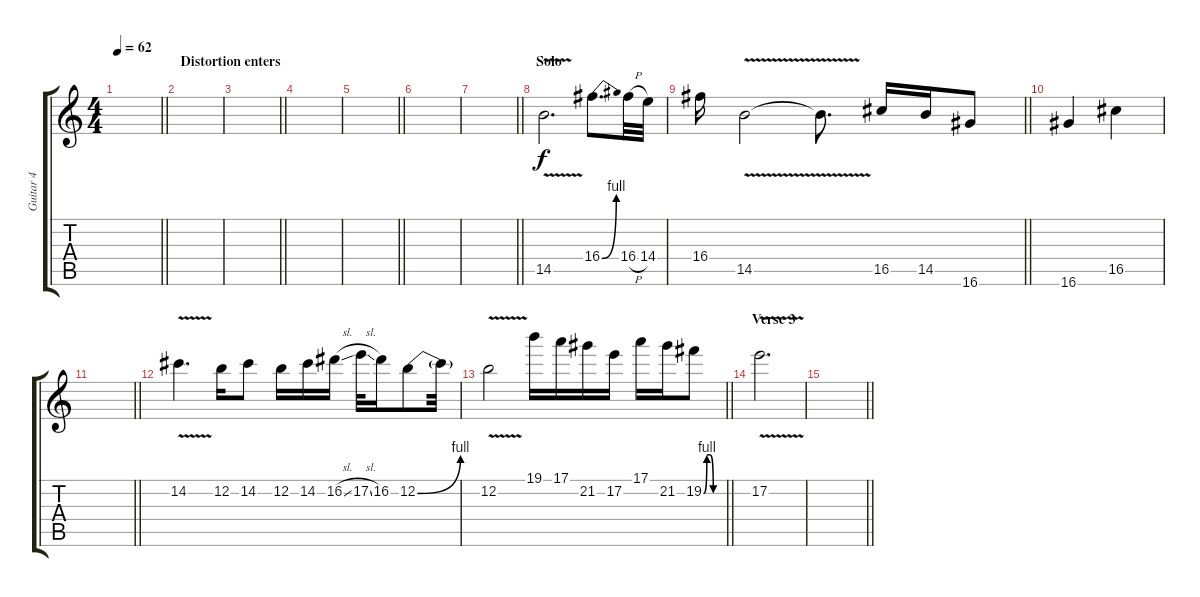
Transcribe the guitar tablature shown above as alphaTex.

\track ("Guitar 4" "Guitar 4") {instrument overdrivenguitar}
\staff {score tabs}
\tuning (E4 B3 G3 D3 A2 E2) {hide}
\ts (4 4)
\tempo 62
\clef g2
\barLineRight lightlight
\ks c
|
\section ("" "Distortion enters")
|
\barLineRight lightlight
|
|
\barLineRight lightlight
|
|
\barLineRight lightlight
|
\section ("" "Solo")
14.5{v}.2{d} 16.4{be (bend 0 0 60 4)}.8{d} 16.4{h}.32 14.4.32 |
\barLineRight lightlight
16.4.16 14.5{v}.2 14.5{t}.8{d} 16.5.16 14.5.16 16.6.8 |
16.6.4 16.5.4 |
\barLineRight lightlight
|
14.2{v}.4{d} 12.2.16 14.2.8 12.2.16 14.2.16 16.2{sl}.16 17.2{sl}.32 16.2.16 12.2{be (bend 0 0 60 4)}.8 12.2{t}.32 |
\barLineRight lightlight
12.2{v}.2 19.1.16 17.1.16 21.2.16 17.2.16 17.1.16 21.2.16 19.2{be (custom 0 0 10 4 20 4 30 0 60 0)}.8 |
\section ("" "Verse 3")
17.2{v}.2{d} |
\barLineRight lightlight
